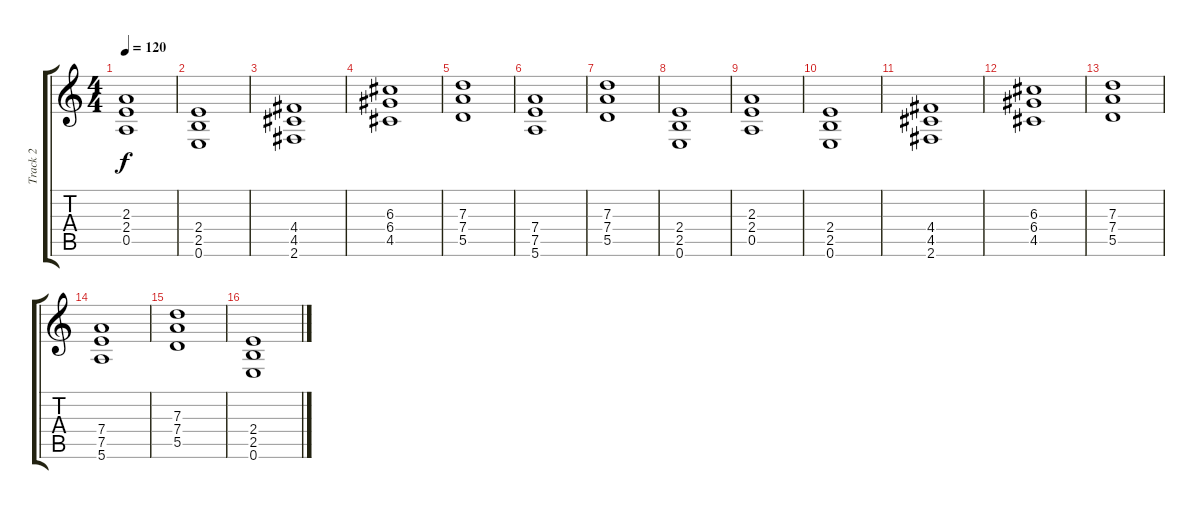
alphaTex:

\track ("Track 2" "Track 2") {instrument overdrivenguitar}
\staff {score tabs}
\tuning (E4 B3 G3 D3 A2 E2) {hide}
\ts (4 4)
\tempo 120
\clef g2
\ks c
(2.3 2.4 0.5).1{dy f} |
(2.4 2.5 0.6).1 |
(4.4 4.5 2.6).1 |
(6.3 6.4 4.5).1 |
(7.3 7.4 5.5).1 |
(7.4 7.5 5.6).1 |
(7.3 7.4 5.5).1 |
(2.4 2.5 0.6).1 |
(2.3 2.4 0.5).1 |
(2.4 2.5 0.6).1 |
(4.4 4.5 2.6).1 |
(6.3 6.4 4.5).1 |
(7.3 7.4 5.5).1 |
(7.4 7.5 5.6).1 |
(7.3 7.4 5.5).1 |
(2.4 2.5 0.6).1
